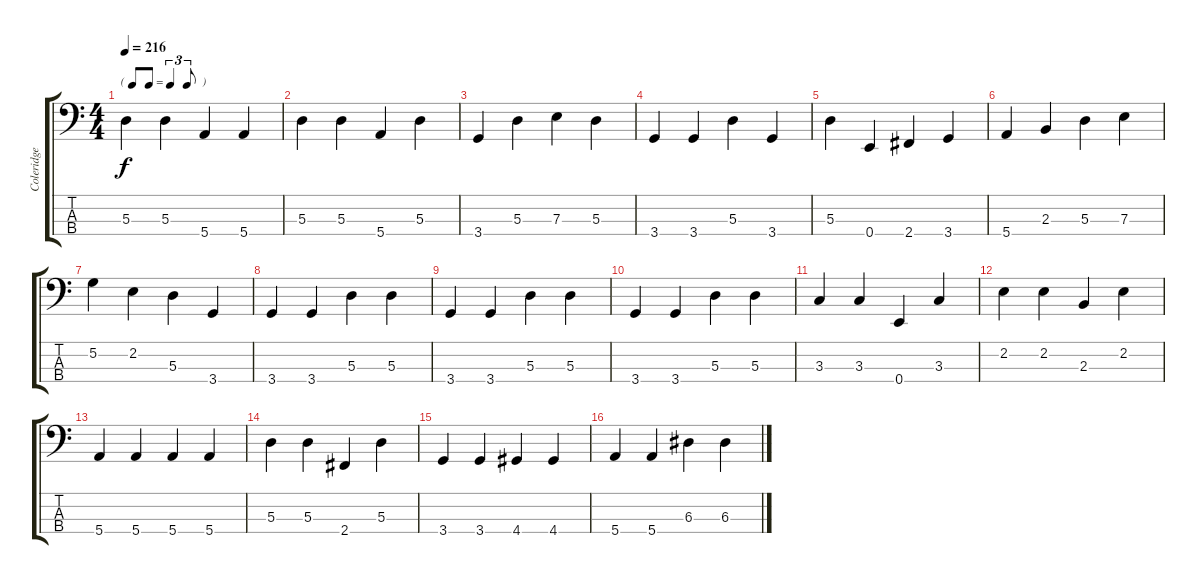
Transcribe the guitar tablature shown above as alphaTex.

\track ("Coleridge Goode" "Coleridge ") {instrument acousticbass}
\staff {score tabs}
\tuning (G2 D2 A1 E1) {hide}
\ts (4 4)
\tf triplet8th
\tempo 216
\clef f4
\ks c
5.3.4{dy f} 5.3.4 5.4.4 5.4.4 |
5.3.4 5.3.4 5.4.4 5.3.4 |
3.4.4 5.3.4 7.3.4 5.3.4 |
3.4.4 3.4.4 5.3.4 3.4.4 |
5.3.4 0.4.4 2.4.4 3.4.4 |
5.4.4 2.3.4 5.3.4 7.3.4 |
5.2.4 2.2.4 5.3.4 3.4.4 |
3.4.4 3.4.4 5.3.4 5.3.4 |
3.4.4 3.4.4 5.3.4 5.3.4 |
3.4.4 3.4.4 5.3.4 5.3.4 |
3.3.4 3.3.4 0.4.4 3.3.4 |
2.2.4 2.2.4 2.3.4 2.2.4 |
5.4.4 5.4.4 5.4.4 5.4.4 |
5.3.4 5.3.4 2.4.4 5.3.4 |
3.4.4 3.4.4 4.4.4 4.4.4 |
5.4.4 5.4.4 6.3.4 6.3.4
